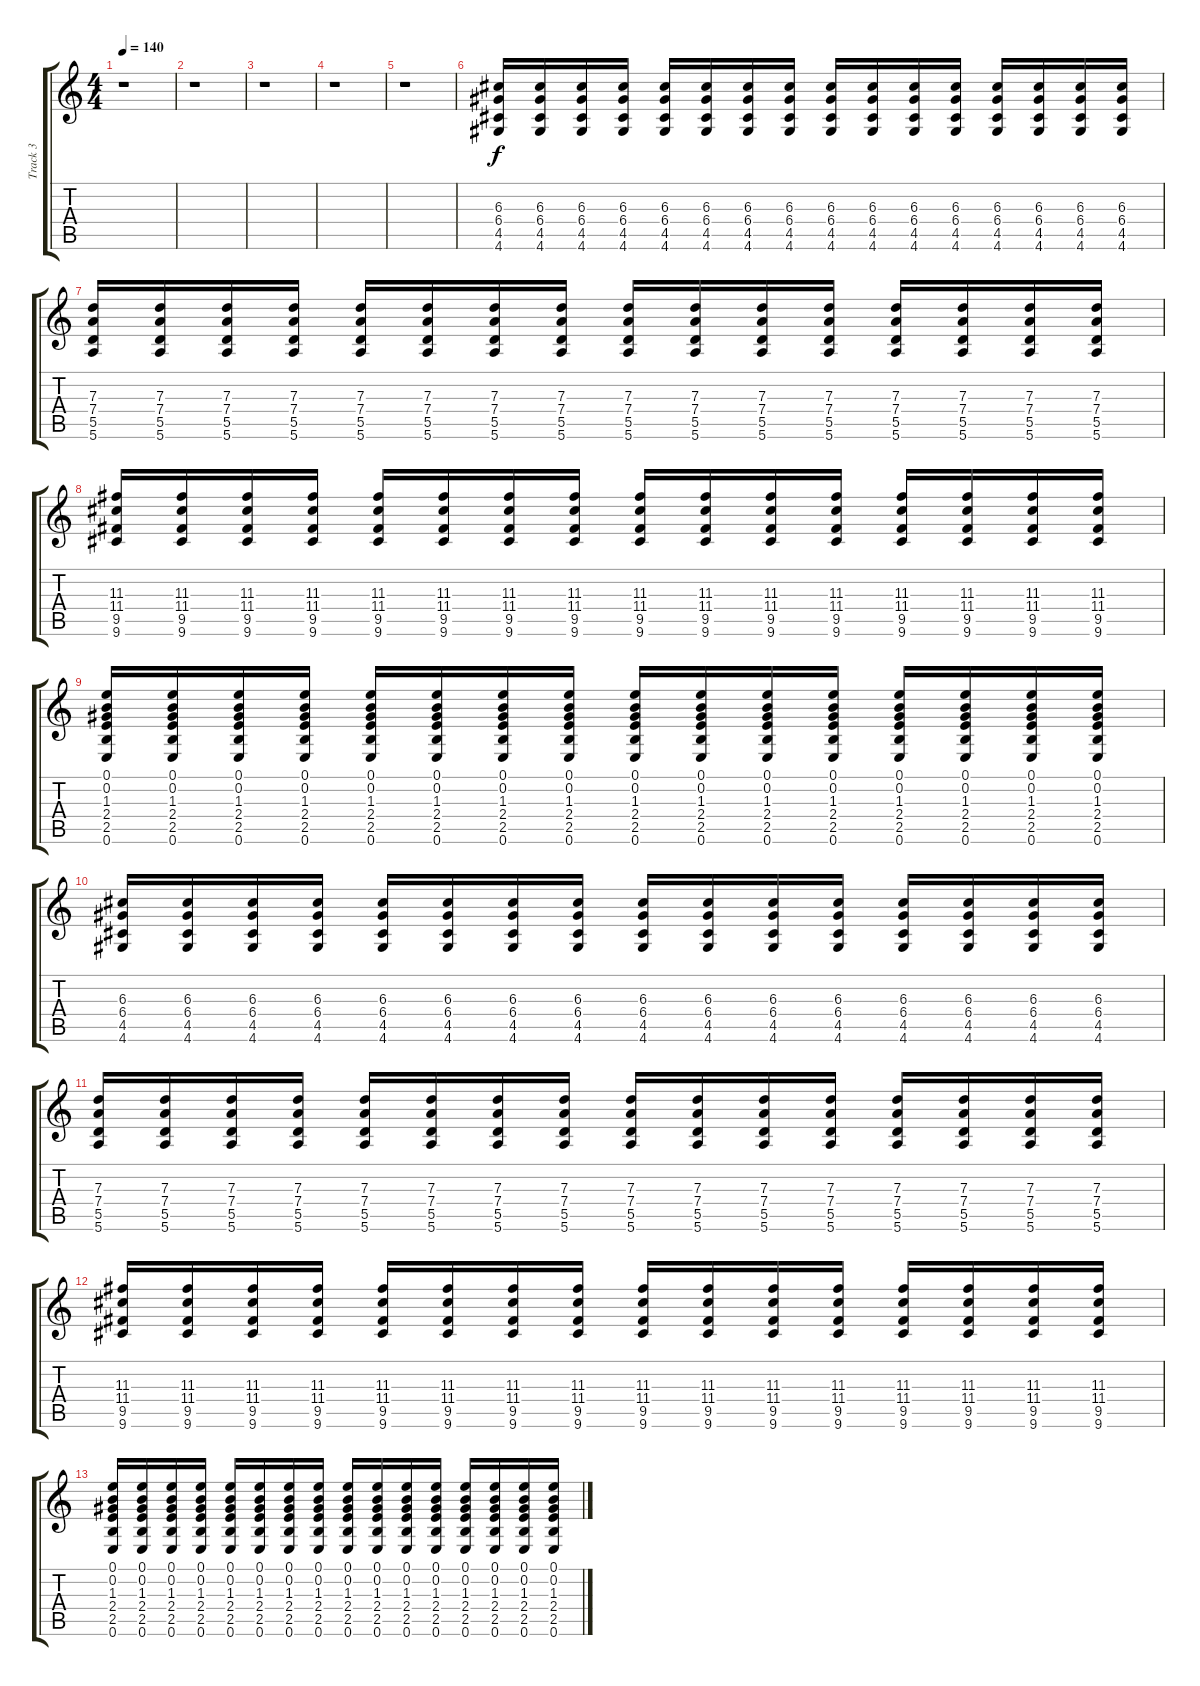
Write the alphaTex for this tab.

\track ("Track 3" "Track 3") {instrument distortionguitar}
\staff {score tabs}
\tuning (E4 B3 G3 D3 A2 E2) {hide}
\ts (4 4)
\tempo 140
\clef g2
\ks c
r.1{dy f} |
r.1 |
r.1 |
r.1 |
r.1 |
(6.3 6.4 4.5 4.6).16 (6.3 6.4 4.5 4.6).16 (6.3 6.4 4.5 4.6).16 (6.3 6.4 4.5 4.6).16 (6.3 6.4 4.5 4.6).16 (6.3 6.4 4.5 4.6).16 (6.3 6.4 4.5 4.6).16 (6.3 6.4 4.5 4.6).16 (6.3 6.4 4.5 4.6).16 (6.3 6.4 4.5 4.6).16 (6.3 6.4 4.5 4.6).16 (6.3 6.4 4.5 4.6).16 (6.3 6.4 4.5 4.6).16 (6.3 6.4 4.5 4.6).16 (6.3 6.4 4.5 4.6).16 (6.3 6.4 4.5 4.6).16 |
(7.3 7.4 5.5 5.6).16 (7.3 7.4 5.5 5.6).16 (7.3 7.4 5.5 5.6).16 (7.3 7.4 5.5 5.6).16 (7.3 7.4 5.5 5.6).16 (7.3 7.4 5.5 5.6).16 (7.3 7.4 5.5 5.6).16 (7.3 7.4 5.5 5.6).16 (7.3 7.4 5.5 5.6).16 (7.3 7.4 5.5 5.6).16 (7.3 7.4 5.5 5.6).16 (7.3 7.4 5.5 5.6).16 (7.3 7.4 5.5 5.6).16 (7.3 7.4 5.5 5.6).16 (7.3 7.4 5.5 5.6).16 (7.3 7.4 5.5 5.6).16 |
(11.3 11.4 9.5 9.6).16 (11.3 11.4 9.5 9.6).16 (11.3 11.4 9.5 9.6).16 (11.3 11.4 9.5 9.6).16 (11.3 11.4 9.5 9.6).16 (11.3 11.4 9.5 9.6).16 (11.3 11.4 9.5 9.6).16 (11.3 11.4 9.5 9.6).16 (11.3 11.4 9.5 9.6).16 (11.3 11.4 9.5 9.6).16 (11.3 11.4 9.5 9.6).16 (11.3 11.4 9.5 9.6).16 (11.3 11.4 9.5 9.6).16 (11.3 11.4 9.5 9.6).16 (11.3 11.4 9.5 9.6).16 (11.3 11.4 9.5 9.6).16 |
(0.1 0.2 1.3 2.4 2.5 0.6).16 (0.1 0.2 1.3 2.4 2.5 0.6).16 (0.1 0.2 1.3 2.4 2.5 0.6).16 (0.1 0.2 1.3 2.4 2.5 0.6).16 (0.1 0.2 1.3 2.4 2.5 0.6).16 (0.1 0.2 1.3 2.4 2.5 0.6).16 (0.1 0.2 1.3 2.4 2.5 0.6).16 (0.1 0.2 1.3 2.4 2.5 0.6).16 (0.1 0.2 1.3 2.4 2.5 0.6).16 (0.1 0.2 1.3 2.4 2.5 0.6).16 (0.1 0.2 1.3 2.4 2.5 0.6).16 (0.1 0.2 1.3 2.4 2.5 0.6).16 (0.1 0.2 1.3 2.4 2.5 0.6).16 (0.1 0.2 1.3 2.4 2.5 0.6).16 (0.1 0.2 1.3 2.4 2.5 0.6).16 (0.1 0.2 1.3 2.4 2.5 0.6).16 |
(6.3 6.4 4.5 4.6).16 (6.3 6.4 4.5 4.6).16 (6.3 6.4 4.5 4.6).16 (6.3 6.4 4.5 4.6).16 (6.3 6.4 4.5 4.6).16 (6.3 6.4 4.5 4.6).16 (6.3 6.4 4.5 4.6).16 (6.3 6.4 4.5 4.6).16 (6.3 6.4 4.5 4.6).16 (6.3 6.4 4.5 4.6).16 (6.3 6.4 4.5 4.6).16 (6.3 6.4 4.5 4.6).16 (6.3 6.4 4.5 4.6).16 (6.3 6.4 4.5 4.6).16 (6.3 6.4 4.5 4.6).16 (6.3 6.4 4.5 4.6).16 |
(7.3 7.4 5.5 5.6).16 (7.3 7.4 5.5 5.6).16 (7.3 7.4 5.5 5.6).16 (7.3 7.4 5.5 5.6).16 (7.3 7.4 5.5 5.6).16 (7.3 7.4 5.5 5.6).16 (7.3 7.4 5.5 5.6).16 (7.3 7.4 5.5 5.6).16 (7.3 7.4 5.5 5.6).16 (7.3 7.4 5.5 5.6).16 (7.3 7.4 5.5 5.6).16 (7.3 7.4 5.5 5.6).16 (7.3 7.4 5.5 5.6).16 (7.3 7.4 5.5 5.6).16 (7.3 7.4 5.5 5.6).16 (7.3 7.4 5.5 5.6).16 |
(11.3 11.4 9.5 9.6).16 (11.3 11.4 9.5 9.6).16 (11.3 11.4 9.5 9.6).16 (11.3 11.4 9.5 9.6).16 (11.3 11.4 9.5 9.6).16 (11.3 11.4 9.5 9.6).16 (11.3 11.4 9.5 9.6).16 (11.3 11.4 9.5 9.6).16 (11.3 11.4 9.5 9.6).16 (11.3 11.4 9.5 9.6).16 (11.3 11.4 9.5 9.6).16 (11.3 11.4 9.5 9.6).16 (11.3 11.4 9.5 9.6).16 (11.3 11.4 9.5 9.6).16 (11.3 11.4 9.5 9.6).16 (11.3 11.4 9.5 9.6).16 |
(0.1 0.2 1.3 2.4 2.5 0.6).16 (0.1 0.2 1.3 2.4 2.5 0.6).16 (0.1 0.2 1.3 2.4 2.5 0.6).16 (0.1 0.2 1.3 2.4 2.5 0.6).16 (0.1 0.2 1.3 2.4 2.5 0.6).16 (0.1 0.2 1.3 2.4 2.5 0.6).16 (0.1 0.2 1.3 2.4 2.5 0.6).16 (0.1 0.2 1.3 2.4 2.5 0.6).16 (0.1 0.2 1.3 2.4 2.5 0.6).16 (0.1 0.2 1.3 2.4 2.5 0.6).16 (0.1 0.2 1.3 2.4 2.5 0.6).16 (0.1 0.2 1.3 2.4 2.5 0.6).16 (0.1 0.2 1.3 2.4 2.5 0.6).16 (0.1 0.2 1.3 2.4 2.5 0.6).16 (0.1 0.2 1.3 2.4 2.5 0.6).16 (0.1 0.2 1.3 2.4 2.5 0.6).16
